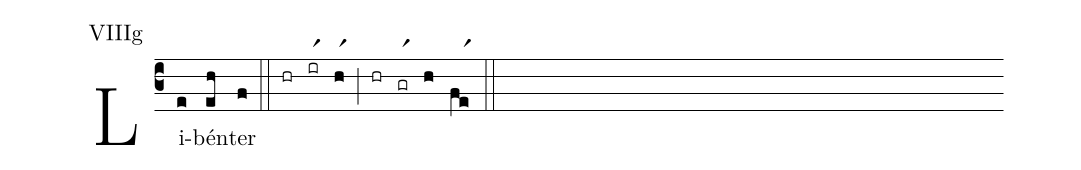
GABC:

annotation: VIIIg;
%%
(c3) Li(e)bén(eh)ter(f) (::) (hr)(irr1)(hr1)(;)(hr)(grr1)(h)(fer1)(::)
